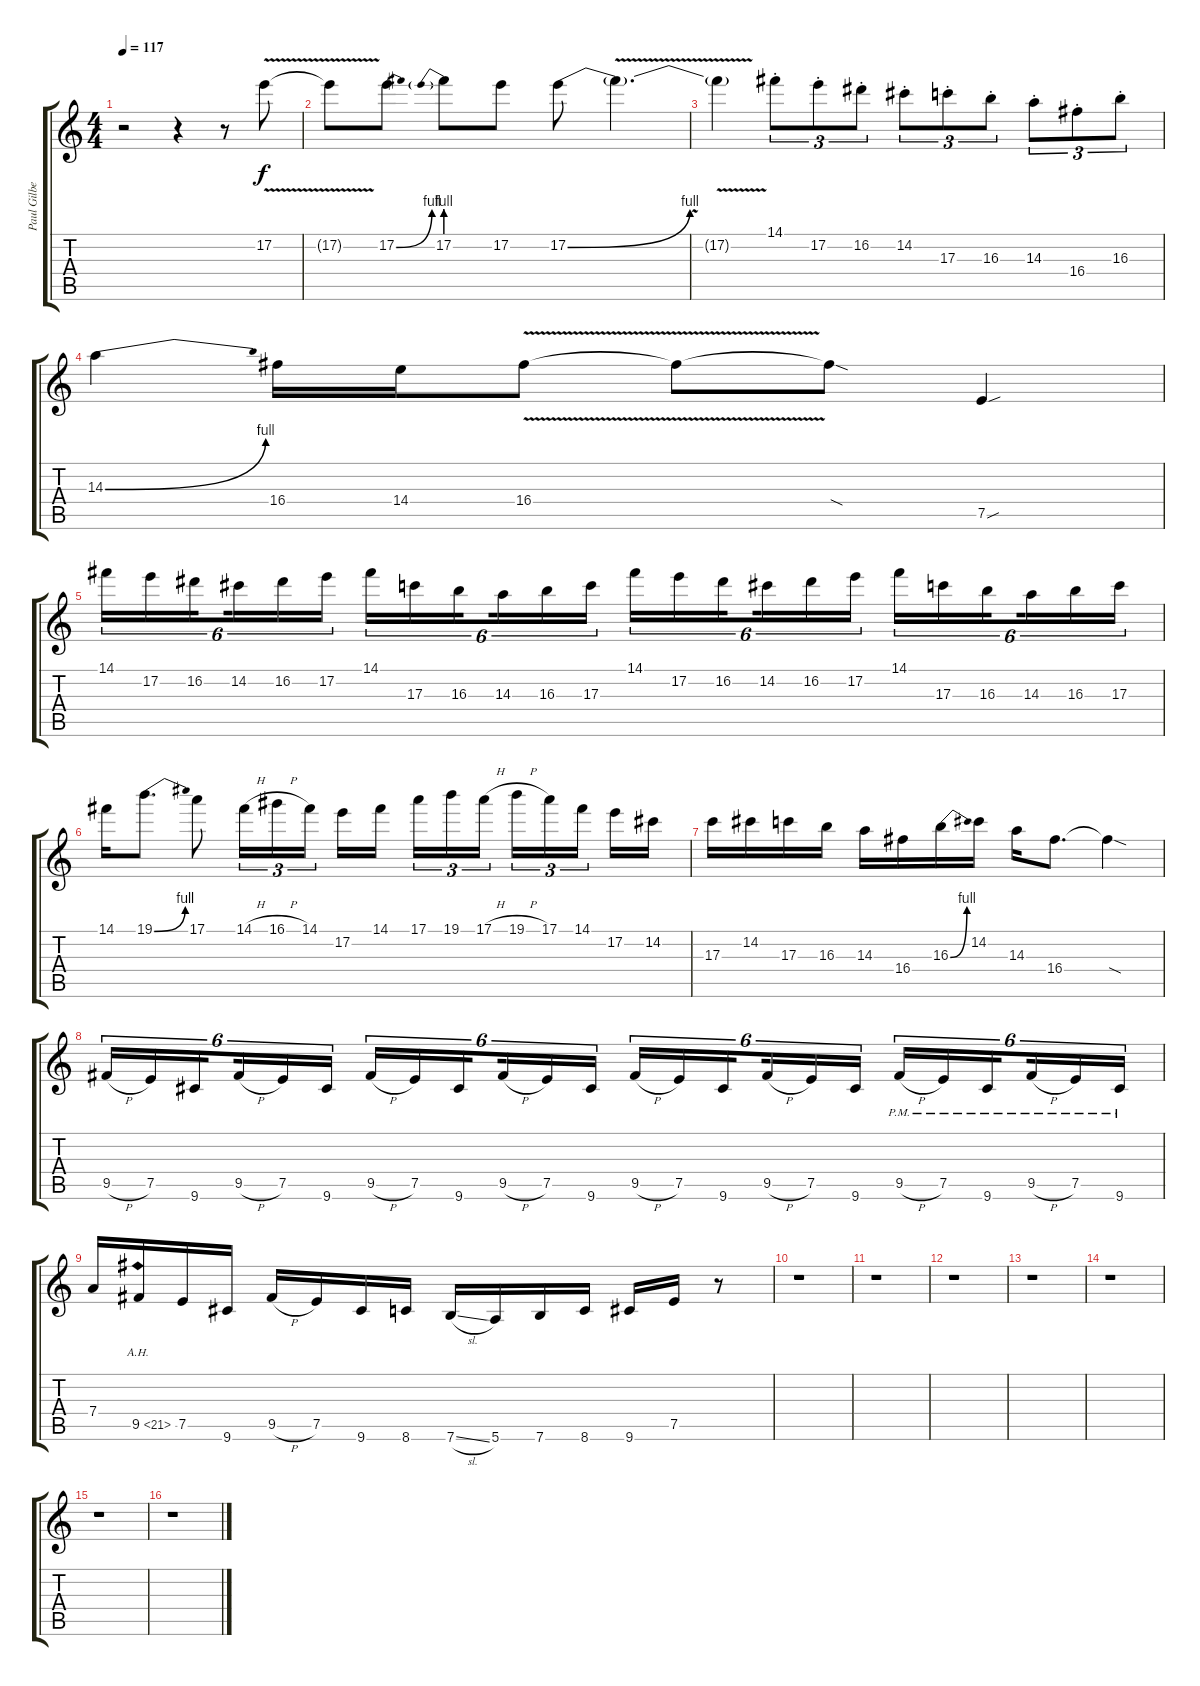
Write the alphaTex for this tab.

\track ("Paul Gilbert (Solo)" "Paul Gilbe") {instrument distortionguitar}
\staff {score tabs}
\tuning (E4 B3 G3 D3 A2 E2) {hide}
\ts (4 4)
\tempo 117
\clef g2
\ks c
r.2{dy f} r.4 r.8 17.2{v}.8 |
17.2{t}.8 17.2{be (bend 0 0 60 4)}.8 17.2{be (prebend 0 4 60 4)}.8 17.2.8 17.2{be (bend 0 0 60 4)}.8 17.2{v t}.4{d} |
17.2{t}.4 14.1{st}.8{tu (3 2)} 17.2{st}.8{tu (3 2)} 16.2{st}.8{tu (3 2)} 14.2{st}.8{tu (3 2)} 17.3{st}.8{tu (3 2)} 16.3{st}.8{tu (3 2)} 14.3{st}.8{tu (3 2)} 16.4{st}.8{tu (3 2)} 16.3{st}.8{tu (3 2)} |
14.3{be (bend 0 0 60 4)}.4 16.4.16 14.4.16 16.4{v}.8 16.4{t}.8 16.4{sod t}.8 7.5{sou}.4 |
14.1.16{tu (6 4)} 17.2.16{tu (6 4)} 16.2.16{tu (6 4) beam splitsecondary} 14.2.16{tu (6 4)} 16.2.16{tu (6 4)} 17.2.16{tu (6 4)} 14.1.16{tu (6 4)} 17.3.16{tu (6 4)} 16.3.16{tu (6 4) beam splitsecondary} 14.3.16{tu (6 4)} 16.3.16{tu (6 4)} 17.3.16{tu (6 4)} 14.1.16{tu (6 4)} 17.2.16{tu (6 4)} 16.2.16{tu (6 4) beam splitsecondary} 14.2.16{tu (6 4)} 16.2.16{tu (6 4)} 17.2.16{tu (6 4)} 14.1.16{tu (6 4)} 17.3.16{tu (6 4)} 16.3.16{tu (6 4) beam splitsecondary} 14.3.16{tu (6 4)} 16.3.16{tu (6 4)} 17.3.16{tu (6 4)} |
14.1.16 19.1{be (bend 0 0 60 4)}.8{d} 17.1.8 14.1{h}.16{tu (3 2)} 16.1{h}.16{tu (3 2)} 14.1.16{tu (3 2)} 17.2.16 14.1.16{beam splitsecondary} 17.1.16{tu (3 2)} 19.1.16{tu (3 2)} 17.1{h}.16{tu (3 2)} 19.1{h}.16{tu (3 2)} 17.1.16{tu (3 2)} 14.1.16{tu (3 2) beam splitsecondary} 17.2.16 14.2.16 |
17.3.16 14.2.16 17.3.16 16.3.16 14.3.16 16.4.16 16.3{be (bend 0 0 60 4)}.16 14.2.16 14.3.16 16.4.8{d} 16.4{sod t}.4 |
9.5{h}.16{tu (6 4)} 7.5.16{tu (6 4)} 9.6.16{tu (6 4) beam splitsecondary} 9.5{h}.16{tu (6 4)} 7.5.16{tu (6 4)} 9.6.16{tu (6 4)} 9.5{h}.16{tu (6 4)} 7.5.16{tu (6 4)} 9.6.16{tu (6 4) beam splitsecondary} 9.5{h}.16{tu (6 4)} 7.5.16{tu (6 4)} 9.6.16{tu (6 4)} 9.5{h}.16{tu (6 4)} 7.5.16{tu (6 4)} 9.6.16{tu (6 4) beam splitsecondary} 9.5{h}.16{tu (6 4)} 7.5.16{tu (6 4)} 9.6.16{tu (6 4)} 9.5{h pm}.16{tu (6 4)} 7.5{pm}.16{tu (6 4)} 9.6{pm}.16{tu (6 4) beam splitsecondary} 9.5{h pm}.16{tu (6 4)} 7.5{pm}.16{tu (6 4)} 9.6{pm}.16{tu (6 4)} |
7.4.16 9.5{ah 12}.16 7.5.16 9.6.16 9.5{h}.16 7.5.16 9.6.16 8.6.16 7.6{sl}.16 5.6.16 7.6.16 8.6.16 9.6.16 7.5.16 r.8 |
r.1 |
r.1 |
r.1 |
r.1 |
r.1 |
r.1 |
r.1
